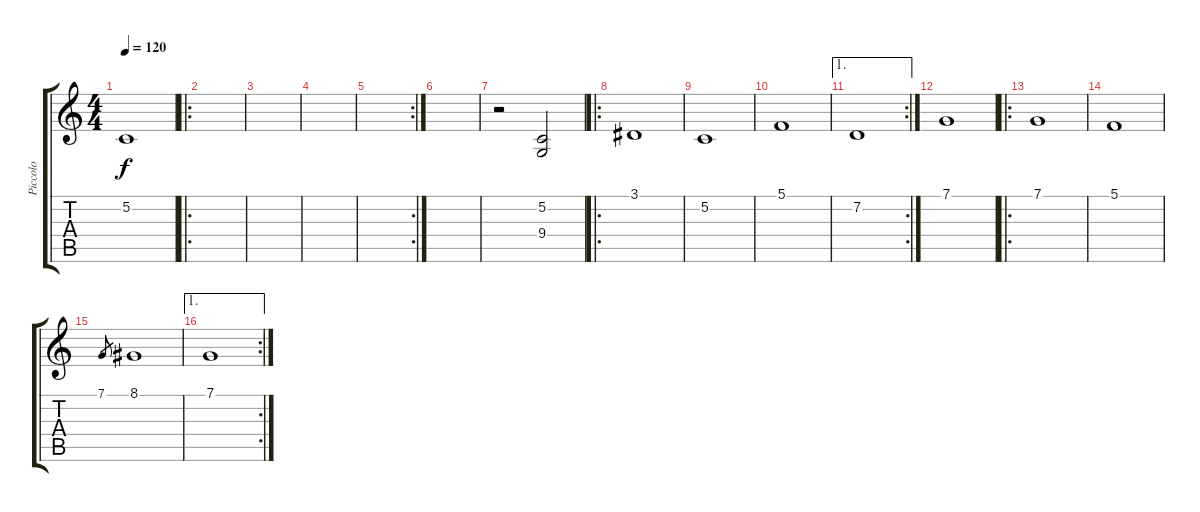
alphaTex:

\track ("Piccolo" "Piccolo") {instrument piccolo}
\staff {score tabs}
\tuning (C4 G3 Eb3 Bb2 F2 C2) {hide}
\ts (4 4)
\tempo 120
\clef g2
\ks c
5.2{t}.1{dy f} |
\ro
|
|
|
\rc 2
|
|
r.2{instrument reversecymbal} (5.2 9.4).2 |
\ro
3.1.1{instrument piccolo} |
5.2.1 |
5.1.1 |
\ae 1
\rc 2
7.2.1 |
7.1.1 |
\ro
7.1.1 |
5.1.1 |
7.1.8{gr} 8.1.1 |
\ae 1
\rc 2
7.1.1
